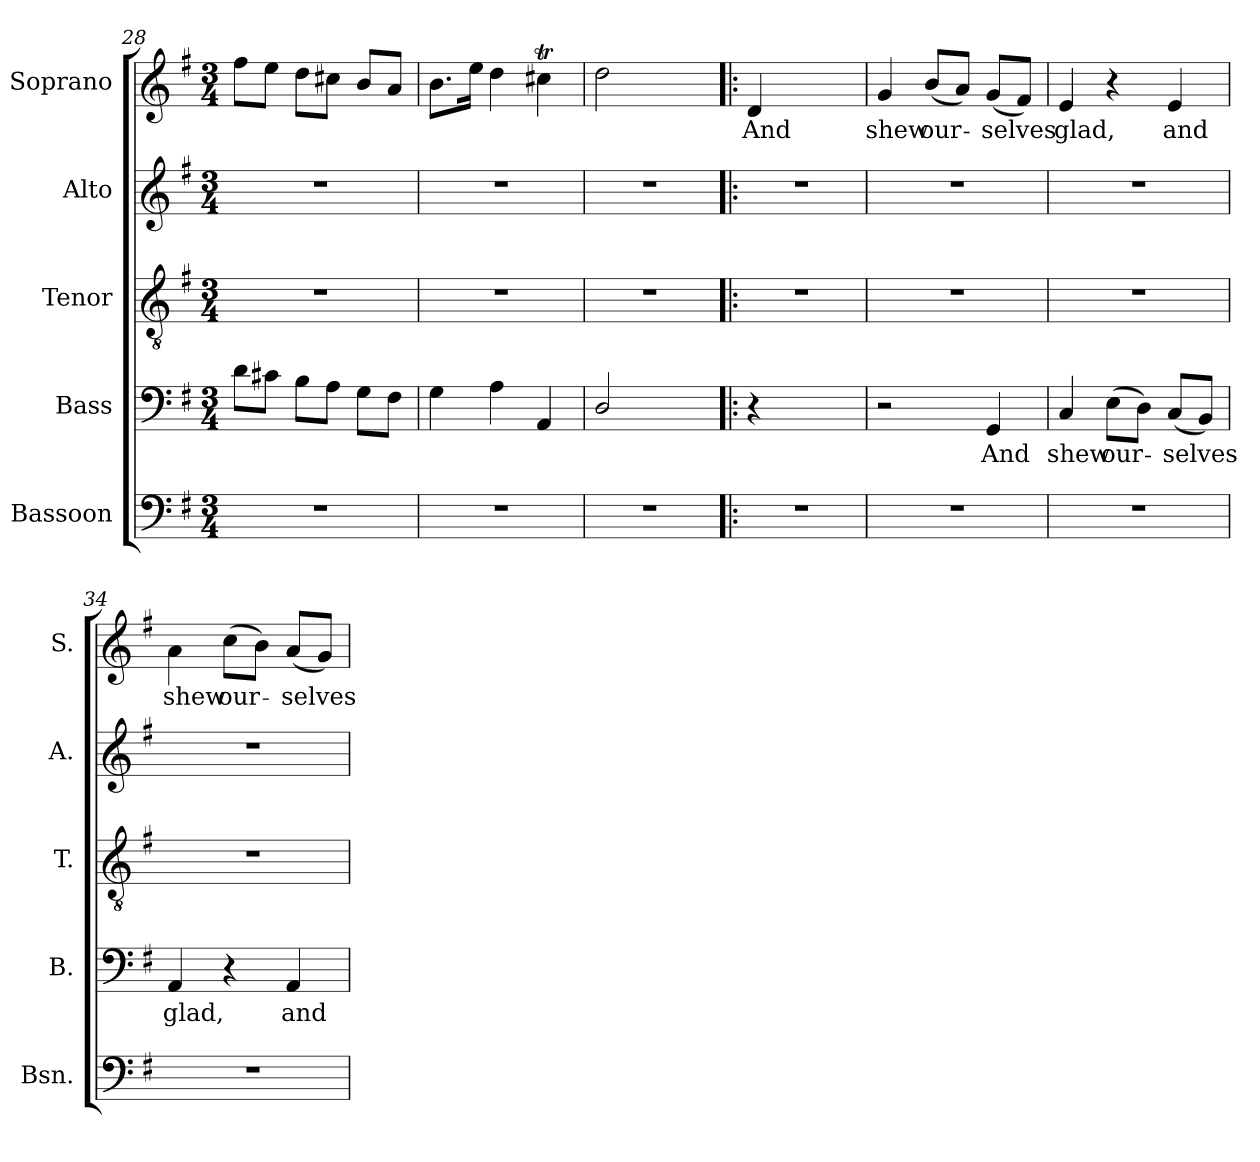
**kern	**kern	**text	**kern	**kern	**kern	**text
*part5	*part4	*part4	*part3	*part2	*part1	*part1
*staff5	*staff4	*staff4	*staff3	*staff2	*staff1	*staff1
*I"Bassoon	*I"Bass	*	*I"Tenor	*I"Alto	*I"Soprano	*
*I'Bsn.	*I'B.	*	*I'T.	*I'A.	*I'S.	*
!!LO:LB:g=z
*clefF4	*clefF4	*	*clefGv2	*clefG2	*clefG2	*
*	*	*	*ITrd7c12	*	*	*
*k[f#]	*k[f#]	*	*k[f#]	*k[f#]	*k[f#]	*
*G:	*G:	*	*G:	*G:	*G:	*
*M3/4	*M3/4	*	*M3/4	*M3/4	*M3/4	*
=28	=28	=28	=28	=28	=28	=28
!LO:N:vis=1	!	!	!LO:N:vis=1	!LO:N:vis=1	!	!
2.r	8di\L	.	2.r	2.r	8ff#i\L	.
.	8c#Xi\J	.	.	.	8eei\J	.
.	8Bi\L	.	.	.	8ddi\L	.
.	8Ai\J	.	.	.	8cc#Xi\J	.
.	8Gi\L	.	.	.	8bi/L	.
.	8F#i\J	.	.	.	8ai/J	.
=29	=29	=29	=29	=29	=29	=29
!LO:N:vis=1	!	!	!LO:N:vis=1	!LO:N:vis=1	!	!
2.r	4Gi\	.	2.r	2.r	8.bi\L	.
.	.	.	.	.	16eei\Jk	.
.	4Ai\	.	.	.	4ddi\	.
.	4AAi/	.	.	.	4cc#Xti\	.
=30	=30	=30	=30	=30	=30	=30
!LO:N:vis=1	!	!	!LO:N:vis=1	!LO:N:vis=1	!	!
2.r	2Di/	.	2.r	2.r	2ddi\	.
.	4ryy	.	.	.	4ryy	.
=31!|:	=31!|:	=31!|:	=31!|:	=31!|:	=31!|:	=31!|:
!LO:N:vis=1	!	!	!LO:N:vis=1	!LO:N:vis=1	!	!
!	!	!	!	!	!	!LO:LY:b:color=#000000
2.r	4r	.	2.r	2.r	4di/	And
.	2ryy	.	.	.	2ryy	.
=32	=32	=32	=32	=32	=32	=32
!LO:N:vis=1	!	!	!LO:N:vis=1	!LO:N:vis=1	!	!
!	!	!	!	!	!	!LO:LY:b:color=#000000
2.r	2r	.	2.r	2.r	4gi/	shew
!	!	!	!	!	!	!LO:LY:b:color=#000000
.	.	.	.	.	(8bi/L	our-
.	.	.	.	.	8ai/J)	.
!	!	!LO:LY:b:color=#000000	!	!	!	!
!	!	!	!	!	!	!LO:LY:b:color=#000000
.	4GGi/	And	.	.	(8gi/L	-selves
.	.	.	.	.	8f#i/J)	.
=33	=33	=33	=33	=33	=33	=33
!LO:N:vis=1	!	!	!	!	!	!
!	!	!LO:LY:b:color=#000000	!LO:N:vis=1	!LO:N:vis=1	!	!
!	!	!	!	!	!	!LO:LY:b:color=#000000
2.r	4Ci/	shew	2.r	2.r	4ei/	glad,
!	!	!LO:LY:b:color=#000000	!	!	!	!
.	(8Ei\L	our-	.	.	4r	.
.	8Di\J)	.	.	.	.	.
!	!	!LO:LY:b:color=#000000	!	!	!	!
!	!	!	!	!	!	!LO:LY:b:color=#000000
.	(8Ci/L	-selves	.	.	4ei/	and
.	8BBi/J)	.	.	.	.	.
=34	=34	=34	=34	=34	=34	=34
!LO:N:vis=1	!	!	!	!	!	!
!	!	!LO:LY:b:color=#000000	!LO:N:vis=1	!LO:N:vis=1	!	!
!	!	!	!	!	!	!LO:LY:b:color=#000000
2.r	4AAi/	glad,	2.r	2.r	4ai\	shew
!	!	!	!	!	!	!LO:LY:b:color=#000000
.	4r	.	.	.	(8cci\L	our-
.	.	.	.	.	8bi\J)	.
!	!	!LO:LY:b:color=#000000	!	!	!	!
!	!	!	!	!	!	!LO:LY:b:color=#000000
.	4AAi/	and	.	.	(8ai/L	-selves
.	.	.	.	.	8gi/J)	.
=	=	=	=	=	=	=
*-	*-	*-	*-	*-	*-	*-
